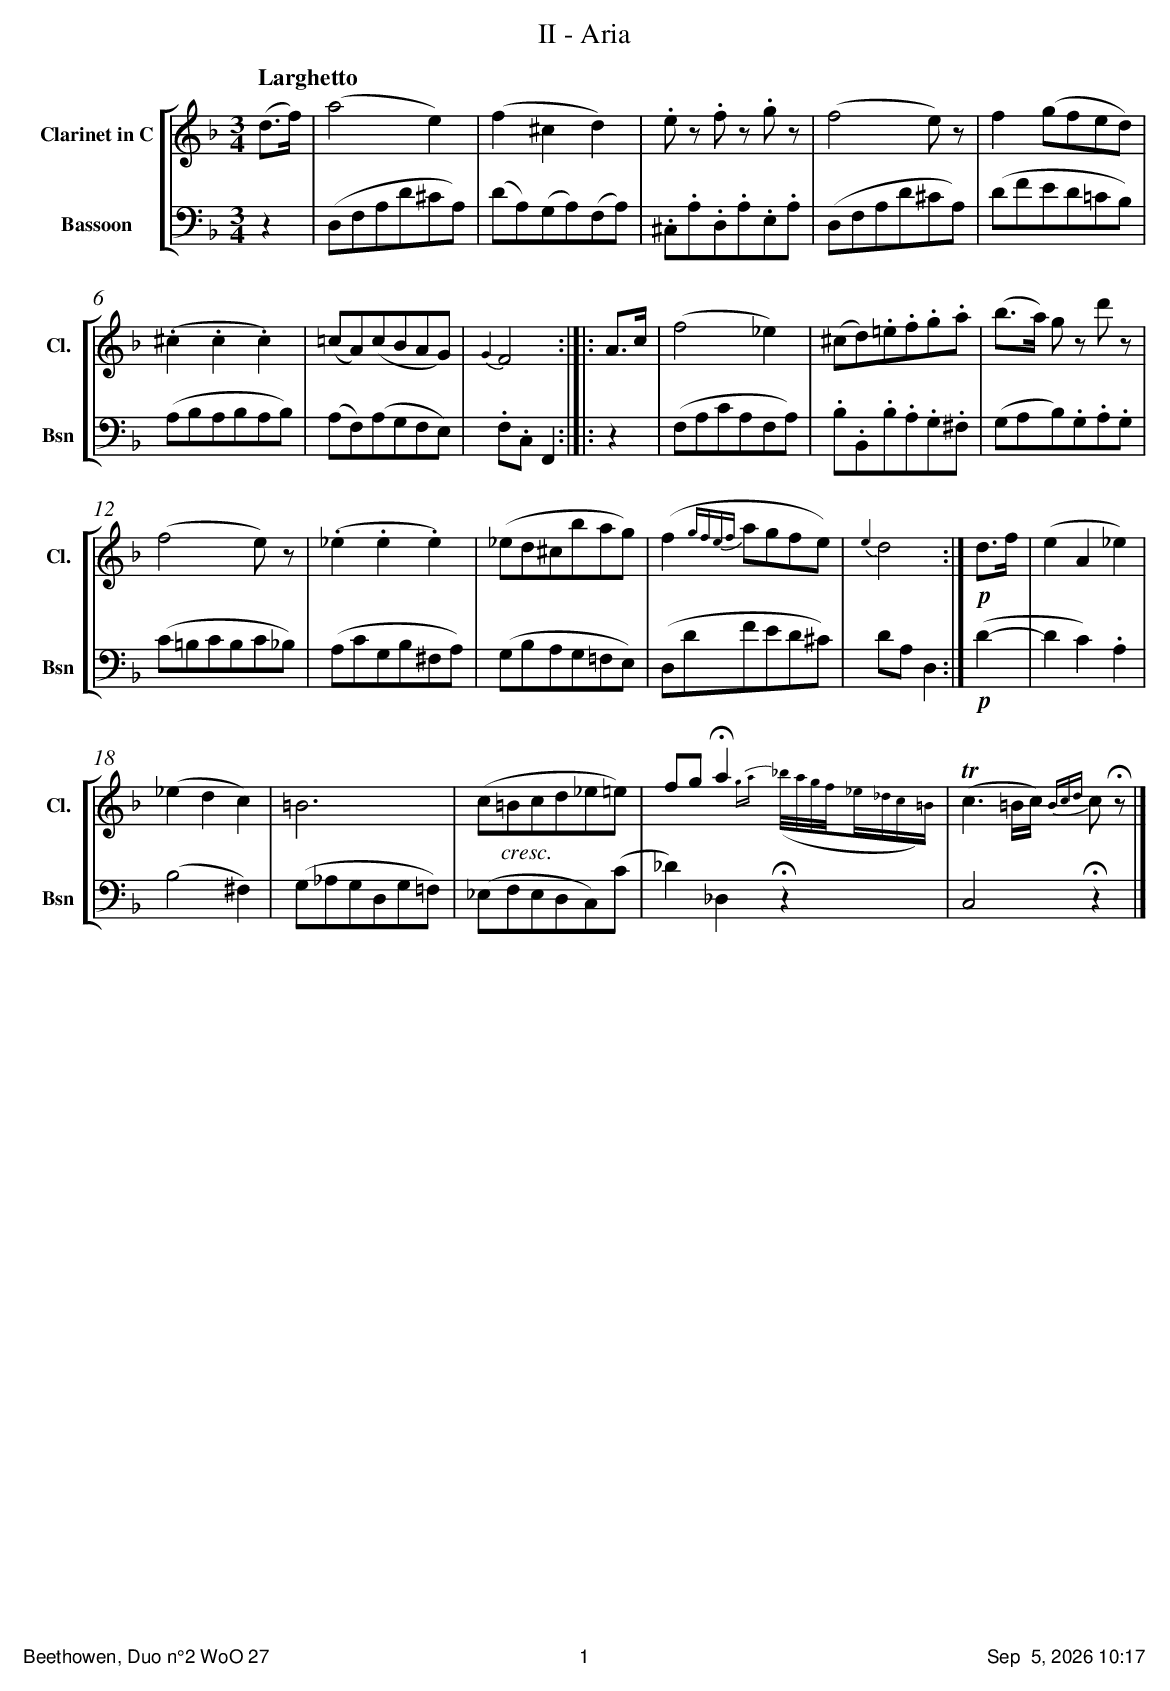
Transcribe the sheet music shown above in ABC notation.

X:1
T:II - Aria
L:1/8
M:3/4
Q:"Larghetto"
V:1 treble nm="Clarinet in C" snm="Cl."
V:2 bass nm="Bassoon" snm="Bsn"
%%score [1 | 2]
K:F
V:1
(d>f) | (a4 e2) | (f2 ^c2 d2) | .e z .f z .g z | (f4 e) z | f2 (gfed) |
(.^c2 .c2 .c2) | (=cA)(cBAG) | {G2} F4 :|]|: A>c | (f4 _e2) | (^cd).=e.f.g.a | (b>a) g z d' z |
(f4 e) z | (._e2 .e2 .e2) | (_ed^cbag) | (f2 {gfef}agfe) | {e2} d4 :| !p!d>f | (e2 A2 _e2) |
(_e2 d2 c2) | =B6 | (c"_cresc."=Bcd_e=e) | fg !fermata!a2 x2 & [I:voicescale 0.7]x2 x2 {ga}(_b//a//g//f//!beambr1!_e//_d//c//=B//) | (Tc3 =B/c/) {Bcd} c !fermata!z |]
V:2
z2 |  (D,F,A,D^CA,) | (DA,)(G,A,)(F,A,) | .^C,.A,.D,.A,.E,.A, | (D,F,A,D^CA,) | (DFED=CB,) |
(A,B,A,B,A,B,) | (A,F,)(A,G,F,E,) | .F,.C, F,,2 :|]|: z2 | (F,A,CA,F,A,) | .B,.B,,.B,.A,.G,.^F, |  (G,A,B,).G,.A,.G, |
(C=B,CB,C_B,) | (A,CG,B,^F,A,) | (G,B,A,G,=F,E,) | (D,DFED^C) | DA, D,2 :| !p!(D2- | D2 C2) .A,2 |
(B,4 ^F,2) | (G,_A,G,D,G,=F,) | (_E,F,E,D,C,)(C | _D2) _D,2 !fermata!z2 |  C,4 !fermata!z2 |]
